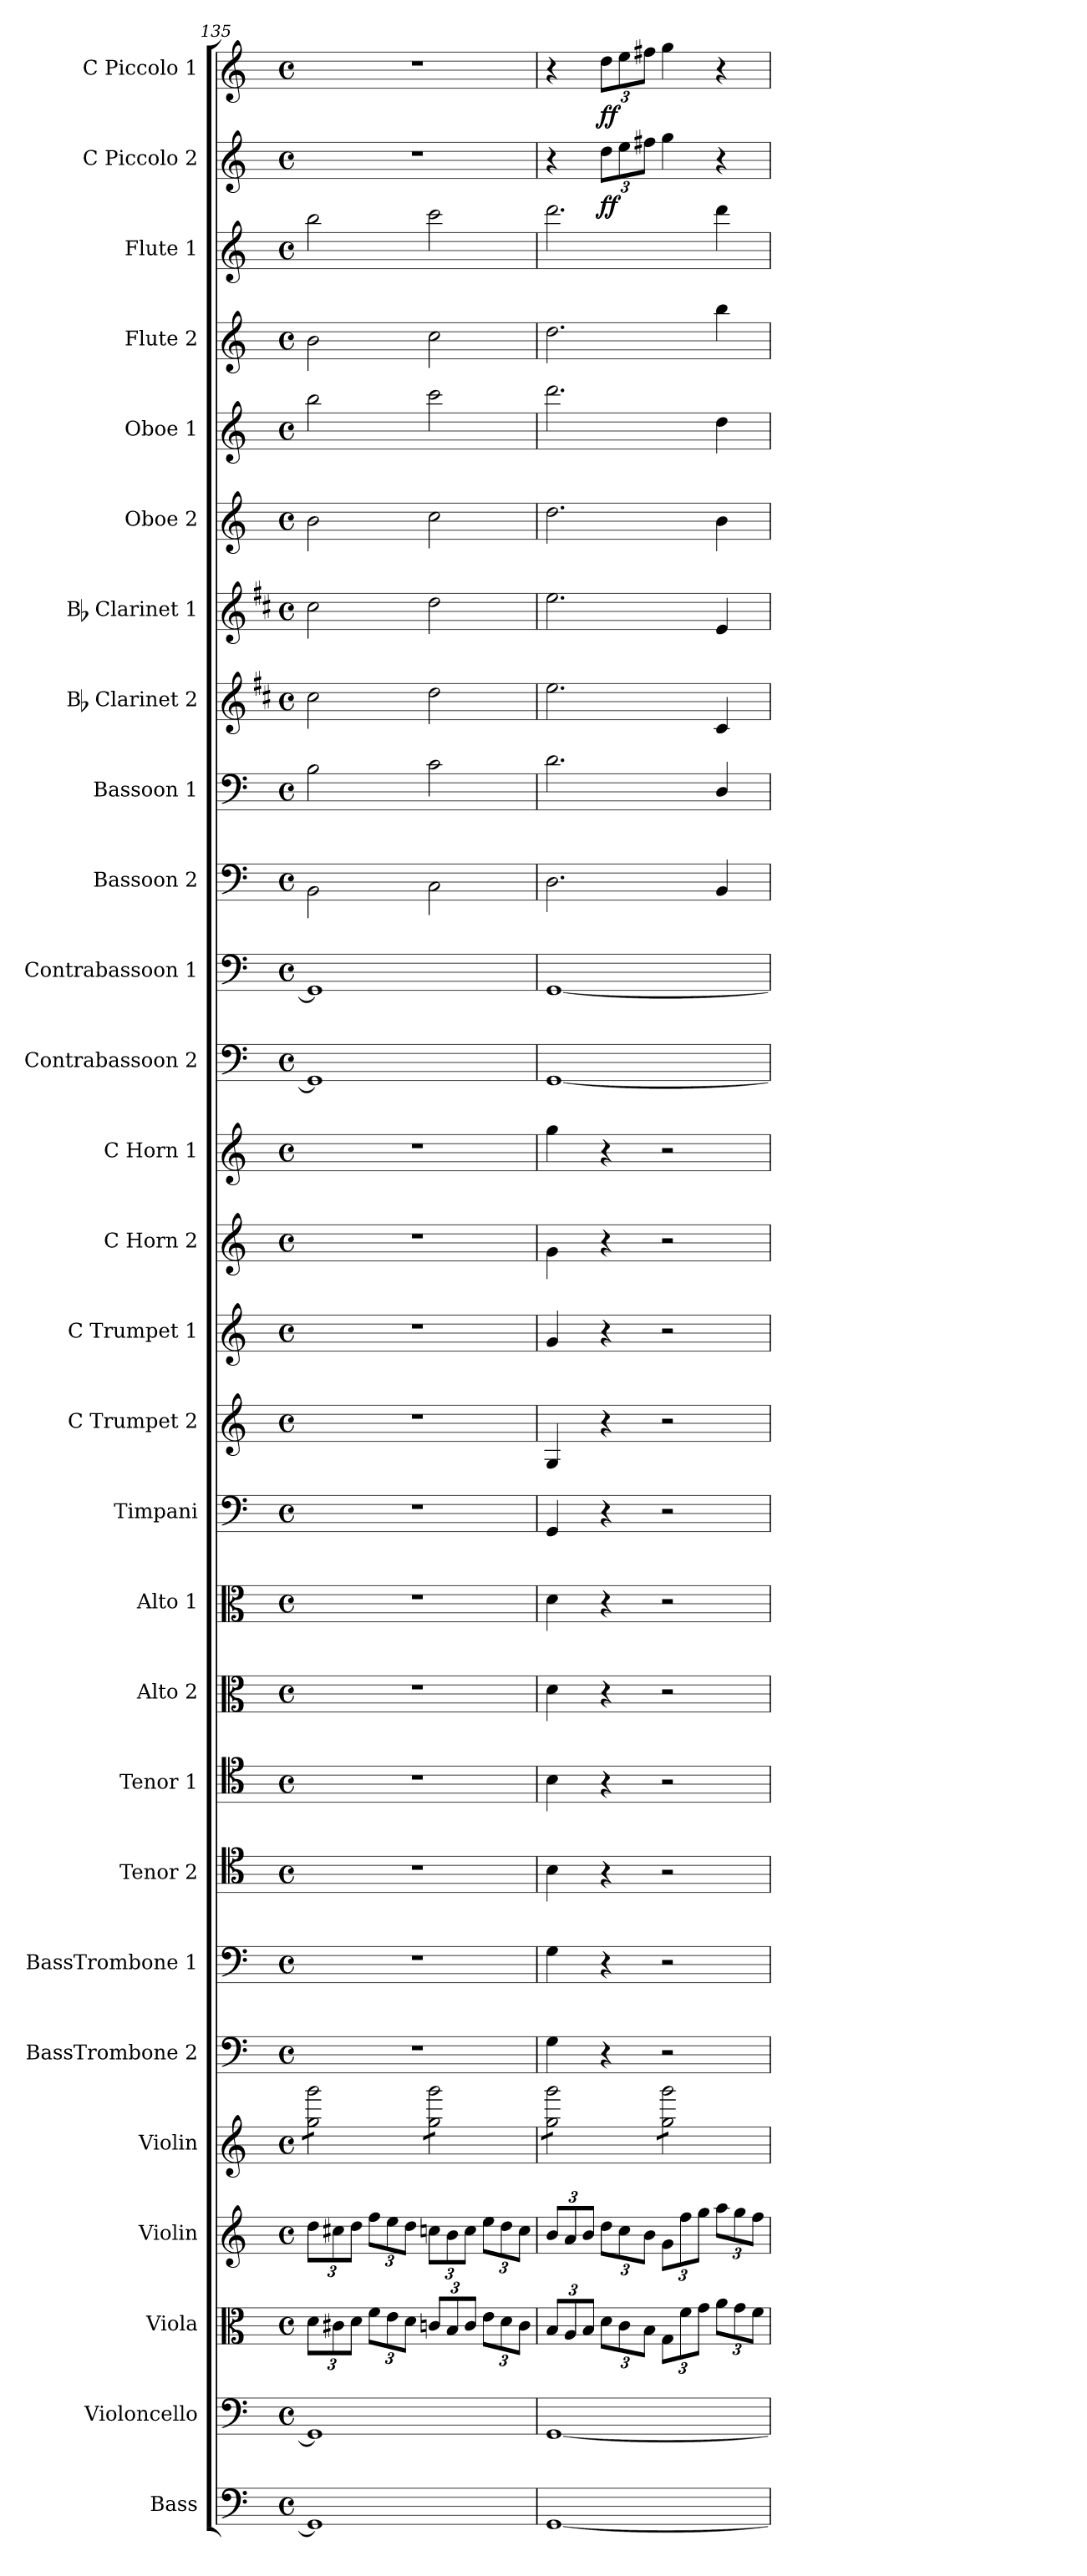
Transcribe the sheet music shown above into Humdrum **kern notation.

**kern	**kern	**kern	**kern	**kern	**kern	**kern	**kern	**kern	**kern	**kern	**kern	**kern	**kern	**kern	**kern	**kern	**kern	**kern	**kern	**kern	**kern	**kern	**kern	**kern	**kern	**kern	**dynam	**kern	**dynam
*part28	*part27	*part26	*part25	*part24	*part23	*part22	*part21	*part20	*part19	*part18	*part17	*part16	*part15	*part14	*part13	*part12	*part11	*part10	*part9	*part8	*part7	*part6	*part5	*part4	*part3	*part2	*part2	*part1	*part1
*staff28	*staff27	*staff26	*staff25	*staff24	*staff23	*staff22	*staff21	*staff20	*staff19	*staff18	*staff17	*staff16	*staff15	*staff14	*staff13	*staff12	*staff11	*staff10	*staff9	*staff8	*staff7	*staff6	*staff5	*staff4	*staff3	*staff2	*staff2	*staff1	*staff1
*I"Bass	*I"Violoncello	*I"Viola	*I"Violin	*I"Violin	*I"BassTrombone 2	*I"BassTrombone 1	*I"Tenor 2	*I"Tenor 1	*I"Alto 2	*I"Alto 1	*I"Timpani	*I"C Trumpet 2	*I"C Trumpet 1	*I"C Horn 2	*I"C Horn 1	*I"Contrabassoon 2	*I"Contrabassoon 1	*I"Bassoon 2	*I"Bassoon 1	*I"Bb Clarinet 2	*I"Bb Clarinet 1	*I"Oboe 2	*I"Oboe 1	*I"Flute 2	*I"Flute 1	*I"C Piccolo 2	*	*I"C Piccolo 1	*
*I'B	*I'Vc	*I'Vla	*I'Vln	*I'Vln	*I'BTrb 2	*I'BTrb 1	*I'T 2	*I'T 1	*I'A 2	*I'A 1	*I'Timp	*I'Tpt 2	*I'Tpt 1	*I'Hn 2	*I'Hn 1	*I'C Bsn 2	*I'C Bsn 1	*I'Bsn 2	*I'Bsn 1	*I'Cl 2	*I'Cl 1	*I'Ob 2	*I'Ob 1	*I'Fl 2	*I'Fl 1	*I'Picc 2	*	*I'Picc 1	*
*clefF4	*clefF4	*clefC3	*clefG2	*clefG2	*clefF4	*clefF4	*clefC4	*clefC4	*clefC3	*clefC3	*clefF4	*clefG2	*clefG2	*clefG2	*clefG2	*clefF4	*clefF4	*clefF4	*clefF4	*clefG2	*clefG2	*clefG2	*clefG2	*clefG2	*clefG2	*clefG2	*	*clefG2	*
*ITrd7c12	*	*	*	*	*	*	*	*	*	*	*	*	*	*ITrd7c12	*ITrd7c12	*ITrd7c12	*ITrd7c12	*	*	*ITrd1c2	*ITrd1c2	*	*	*	*	*ITrd-7c-12	*	*ITrd-7c-12	*
*k[]	*k[]	*k[]	*k[]	*k[]	*k[]	*k[]	*k[]	*k[]	*k[]	*k[]	*k[]	*k[]	*k[]	*k[]	*k[]	*k[]	*k[]	*k[]	*k[]	*k[]	*k[]	*k[]	*k[]	*k[]	*k[]	*k[]	*	*k[]	*
*M4/4	*M4/4	*M4/4	*M4/4	*M4/4	*M4/4	*M4/4	*M4/4	*M4/4	*M4/4	*M4/4	*M4/4	*M4/4	*M4/4	*M4/4	*M4/4	*M4/4	*M4/4	*M4/4	*M4/4	*M4/4	*M4/4	*M4/4	*M4/4	*M4/4	*M4/4	*M4/4	*	*M4/4	*
*met(c)	*met(c)	*met(c)	*met(c)	*met(c)	*met(c)	*met(c)	*met(c)	*met(c)	*met(c)	*met(c)	*met(c)	*met(c)	*met(c)	*met(c)	*met(c)	*met(c)	*met(c)	*met(c)	*met(c)	*met(c)	*met(c)	*met(c)	*met(c)	*met(c)	*met(c)	*met(c)	*	*met(c)	*
*	*	*Xbrackettup	*Xbrackettup	*	*	*	*	*	*	*	*	*	*	*	*	*	*	*	*	*	*	*	*	*	*	*	*	*	*
=135	=135	=135	=135	=135	=135	=135	=135	=135	=135	=135	=135	=135	=135	=135	=135	=135	=135	=135	=135	=135	=135	=135	=135	=135	=135	=135	=135	=135	=135
*	*	*	*	*tremolo	*	*	*	*	*	*	*	*	*	*	*	*	*	*	*	*	*	*	*	*	*	*	*	*	*
1GGG]	1GG]	12dL	12ddL	12gg\ 12ggg\L	1r	1r	1r	1r	1r	1r	1r	1r	1r	1r	1r	1GGG]	1GGG]	2BB\	2B\	2b	2b	2b\	2bb\	2b\	2bb\	1r	.	1r	.
.	.	12c#X	12cc#X	12gg\ 12ggg\	.	.	.	.	.	.	.	.	.	.	.	.	.	.	.	.	.	.	.	.	.	.	.	.	.
.	.	12dJ	12ddJ	12gg\ 12ggg\	.	.	.	.	.	.	.	.	.	.	.	.	.	.	.	.	.	.	.	.	.	.	.	.	.
.	.	12fL	12ffL	12gg\ 12ggg\	.	.	.	.	.	.	.	.	.	.	.	.	.	.	.	.	.	.	.	.	.	.	.	.	.
.	.	12e	12ee	12gg\ 12ggg\	.	.	.	.	.	.	.	.	.	.	.	.	.	.	.	.	.	.	.	.	.	.	.	.	.
.	.	12dJ	12ddJ	12gg\ 12ggg\J	.	.	.	.	.	.	.	.	.	.	.	.	.	.	.	.	.	.	.	.	.	.	.	.	.
.	.	12cnL	12ccnL	12gg\ 12ggg\L	.	.	.	.	.	.	.	.	.	.	.	.	.	2C\	2c\	2cc	2cc	2cc\	2ccc\	2cc\	2ccc\	.	.	.	.
.	.	12B	12b	12gg\ 12ggg\	.	.	.	.	.	.	.	.	.	.	.	.	.	.	.	.	.	.	.	.	.	.	.	.	.
.	.	12cJ	12ccJ	12gg\ 12ggg\	.	.	.	.	.	.	.	.	.	.	.	.	.	.	.	.	.	.	.	.	.	.	.	.	.
.	.	12eL	12eeL	12gg\ 12ggg\	.	.	.	.	.	.	.	.	.	.	.	.	.	.	.	.	.	.	.	.	.	.	.	.	.
.	.	12d	12dd	12gg\ 12ggg\	.	.	.	.	.	.	.	.	.	.	.	.	.	.	.	.	.	.	.	.	.	.	.	.	.
.	.	12cJ	12ccJ	12gg\ 12ggg\J	.	.	.	.	.	.	.	.	.	.	.	.	.	.	.	.	.	.	.	.	.	.	.	.	.
!!LO:PB:g=z
=136	=136	=136	=136	=136	=136	=136	=136	=136	=136	=136	=136	=136	=136	=136	=136	=136	=136	=136	=136	=136	=136	=136	=136	=136	=136	=136	=136	=136	=136
[1GGG	[1GG	12BL	12bL	12gg\ 12ggg\L	4G	4G	4B	4B	4d	4d	4GG	4G/	4g/	4G\	4g\	[1GGG	[1GGG	2.D\	2.d\	2.dd	2.dd	2.dd\	2.ddd\	2.dd\	2.ddd\	4r	.	4r	.
.	.	12A	12a	12gg\ 12ggg\	.	.	.	.	.	.	.	.	.	.	.	.	.	.	.	.	.	.	.	.	.	.	.	.	.
.	.	12BJ	12bJ	12gg\ 12ggg\	.	.	.	.	.	.	.	.	.	.	.	.	.	.	.	.	.	.	.	.	.	.	.	.	.
*	*	*	*	*	*	*	*	*	*	*	*	*	*	*	*	*	*	*	*	*	*	*	*	*	*	*Xbrackettup	*	*Xbrackettup	*
!	!	!	!	!	!	!	!	!	!	!	!	!	!	!	!	!	!	!	!	!	!	!	!	!	!	!	!LO:DY:b	!	!LO:DY:b
.	.	12dL	12ddL	12gg\ 12ggg\	4r	4r	4r	4r	4r	4r	4r	4r	4r	4r	4r	.	.	.	.	.	.	.	.	.	.	12dddL	ff	12dddL	ff
.	.	12c	12cc	12gg\ 12ggg\	.	.	.	.	.	.	.	.	.	.	.	.	.	.	.	.	.	.	.	.	.	12eee	.	12eee	.
.	.	12BJ	12bJ	12gg\ 12ggg\J	.	.	.	.	.	.	.	.	.	.	.	.	.	.	.	.	.	.	.	.	.	12fff#XJ	.	12fff#XJ	.
.	.	12GL	12gL	12gg\ 12ggg\L	2r	2r	2r	2r	2r	2r	2r	2r	2r	2r	2r	.	.	.	.	.	.	.	.	.	.	4ggg	.	4ggg	.
.	.	12f	12ff	12gg\ 12ggg\	.	.	.	.	.	.	.	.	.	.	.	.	.	.	.	.	.	.	.	.	.	.	.	.	.
.	.	12gJ	12ggJ	12gg\ 12ggg\	.	.	.	.	.	.	.	.	.	.	.	.	.	.	.	.	.	.	.	.	.	.	.	.	.
.	.	12aL	12aaL	12gg\ 12ggg\	.	.	.	.	.	.	.	.	.	.	.	.	.	4BB/	4D/	4B	4d	4b\	4dd\	4bb\	4ddd\	4r	.	4r	.
.	.	12g	12gg	12gg\ 12ggg\	.	.	.	.	.	.	.	.	.	.	.	.	.	.	.	.	.	.	.	.	.	.	.	.	.
.	.	12fJ	12ffJ	12gg\ 12ggg\J	.	.	.	.	.	.	.	.	.	.	.	.	.	.	.	.	.	.	.	.	.	.	.	.	.
*	*	*	*	*Xtremolo	*	*	*	*	*	*	*	*	*	*	*	*	*	*	*	*	*	*	*	*	*	*	*	*	*
=	=	=	=	=	=	=	=	=	=	=	=	=	=	=	=	=	=	=	=	=	=	=	=	=	=	=	=	=	=
*-	*-	*-	*-	*-	*-	*-	*-	*-	*-	*-	*-	*-	*-	*-	*-	*-	*-	*-	*-	*-	*-	*-	*-	*-	*-	*-	*-	*-	*-
